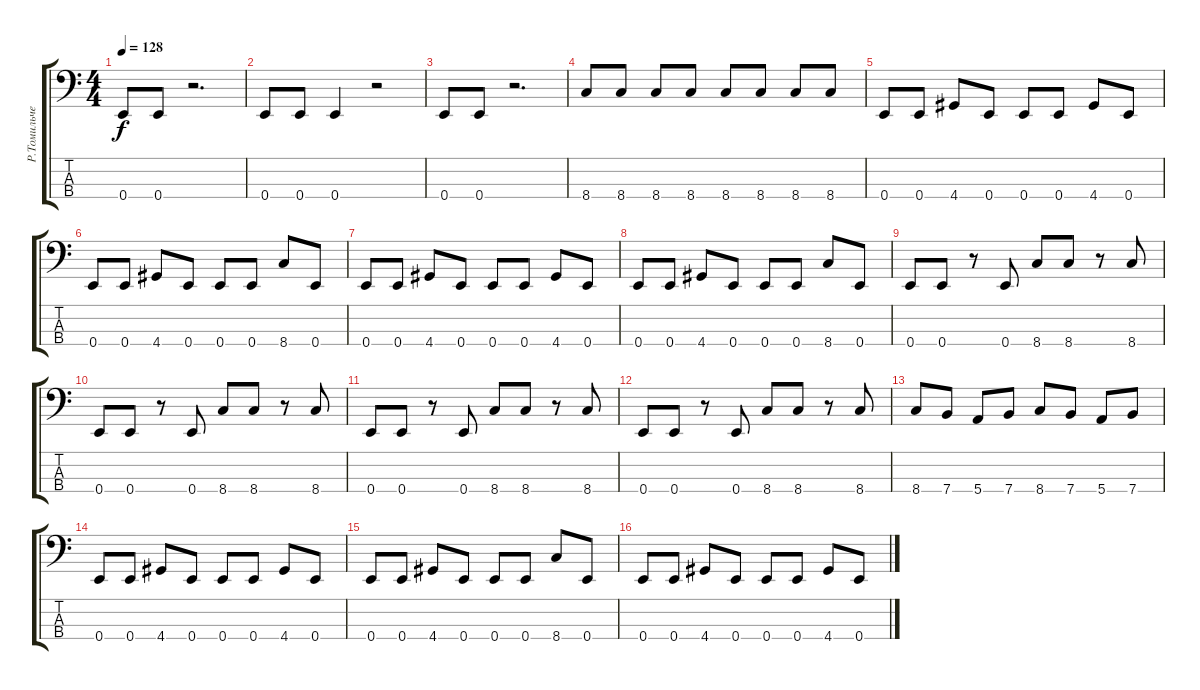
\track ("Р.Томильченко" "Р.Томильче") {instrument slapbass1}
\staff {score tabs}
\tuning (G2 D2 A1 E1) {hide}
\ts (4 4)
\tempo 128
\clef f4
\ks c
0.4.8{dy f} 0.4.8 r.2{d} |
0.4.8 0.4.8 0.4.4 r.2 |
0.4.8 0.4.8 r.2{d} |
8.4.8 8.4.8 8.4.8 8.4.8 8.4.8 8.4.8 8.4.8 8.4.8 |
0.4.8 0.4.8 4.4.8 0.4.8 0.4.8 0.4.8 4.4.8 0.4.8 |
0.4.8 0.4.8 4.4.8 0.4.8 0.4.8 0.4.8 8.4.8 0.4.8 |
0.4.8 0.4.8 4.4.8 0.4.8 0.4.8 0.4.8 4.4.8 0.4.8 |
0.4.8 0.4.8 4.4.8 0.4.8 0.4.8 0.4.8 8.4.8 0.4.8 |
0.4.8 0.4.8 r.8 0.4.8 8.4.8 8.4.8 r.8 8.4.8 |
0.4.8 0.4.8 r.8 0.4.8 8.4.8 8.4.8 r.8 8.4.8 |
0.4.8 0.4.8 r.8 0.4.8 8.4.8 8.4.8 r.8 8.4.8 |
0.4.8 0.4.8 r.8 0.4.8 8.4.8 8.4.8 r.8 8.4.8 |
8.4.8 7.4.8 5.4.8 7.4.8 8.4.8 7.4.8 5.4.8 7.4.8 |
0.4.8 0.4.8 4.4.8 0.4.8 0.4.8 0.4.8 4.4.8 0.4.8 |
0.4.8 0.4.8 4.4.8 0.4.8 0.4.8 0.4.8 8.4.8 0.4.8 |
0.4.8 0.4.8 4.4.8 0.4.8 0.4.8 0.4.8 4.4.8 0.4.8
